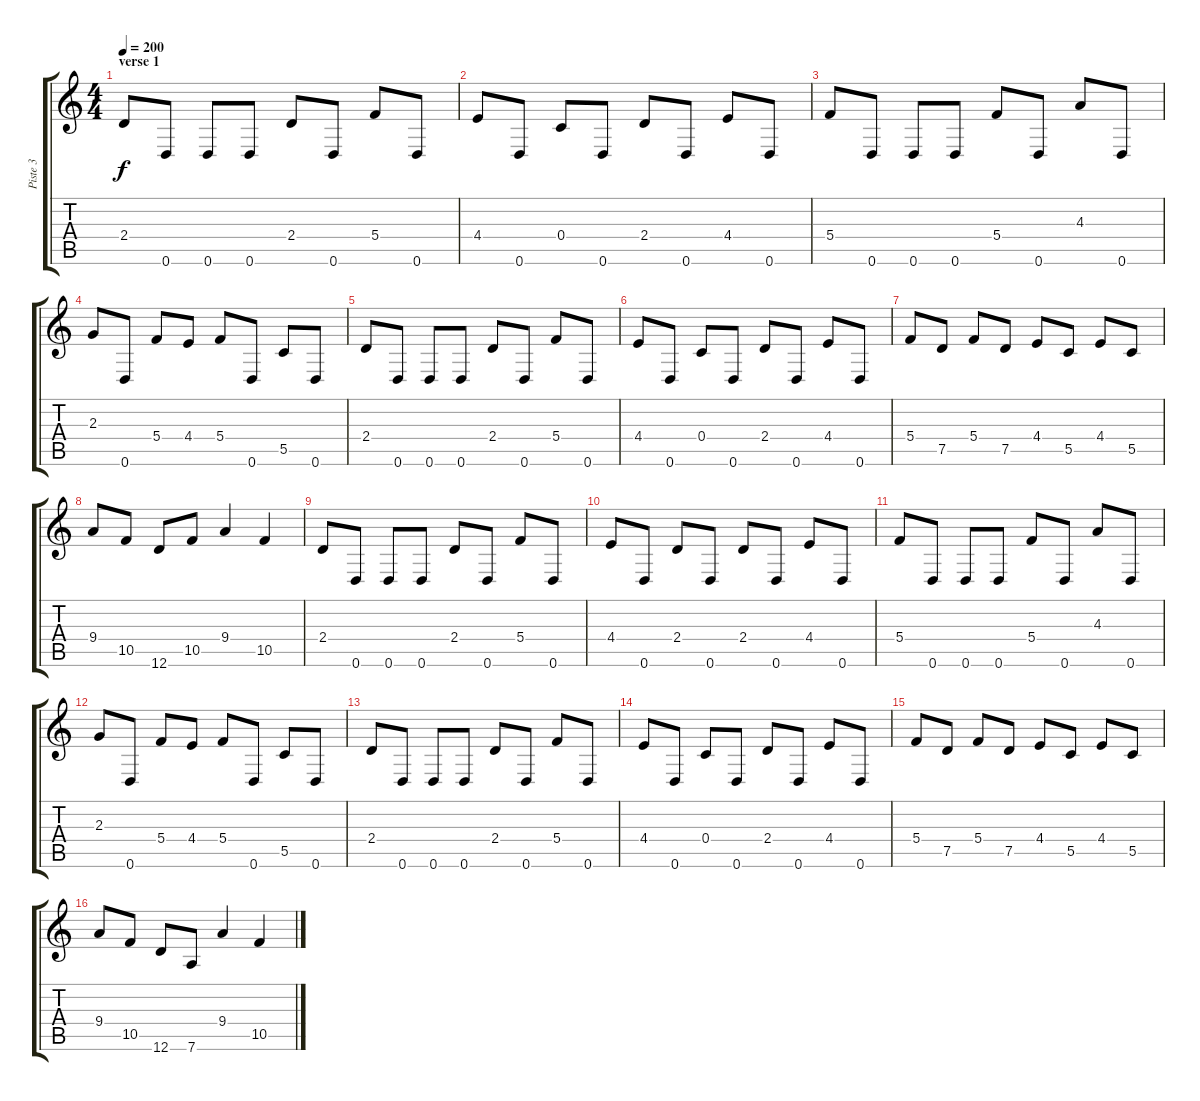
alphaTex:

\track ("Piste 3" "Piste 3") {instrument distortionguitar}
\staff {score tabs}
\tuning (D4 A3 F3 C3 G2 D2) {hide}
\ts (4 4)
\section ("" "verse 1")
\tempo 200
\clef g2
\ks c
2.4.8{dy f} 0.6.8 0.6.8 0.6.8 2.4.8 0.6.8 5.4.8 0.6.8 |
4.4.8 0.6.8 0.4.8 0.6.8 2.4.8 0.6.8 4.4.8 0.6.8 |
5.4.8 0.6.8 0.6.8 0.6.8 5.4.8 0.6.8 4.3.8 0.6.8 |
2.3.8 0.6.8 5.4.8 4.4.8 5.4.8 0.6.8 5.5.8 0.6.8 |
2.4.8 0.6.8 0.6.8 0.6.8 2.4.8 0.6.8 5.4.8 0.6.8 |
4.4.8 0.6.8 0.4.8 0.6.8 2.4.8 0.6.8 4.4.8 0.6.8 |
5.4.8 7.5.8 5.4.8 7.5.8 4.4.8 5.5.8 4.4.8 5.5.8 |
9.4.8 10.5.8 12.6.8 10.5.8 9.4.4 10.5.4 |
2.4.8 0.6.8 0.6.8 0.6.8 2.4.8 0.6.8 5.4.8 0.6.8 |
4.4.8 0.6.8 2.4.8 0.6.8 2.4.8 0.6.8 4.4.8 0.6.8 |
5.4.8 0.6.8 0.6.8 0.6.8 5.4.8 0.6.8 4.3.8 0.6.8 |
2.3.8 0.6.8 5.4.8 4.4.8 5.4.8 0.6.8 5.5.8 0.6.8 |
2.4.8 0.6.8 0.6.8 0.6.8 2.4.8 0.6.8 5.4.8 0.6.8 |
4.4.8 0.6.8 0.4.8 0.6.8 2.4.8 0.6.8 4.4.8 0.6.8 |
5.4.8 7.5.8 5.4.8 7.5.8 4.4.8 5.5.8 4.4.8 5.5.8 |
9.4.8 10.5.8 12.6.8 7.6.8 9.4.4 10.5.4
